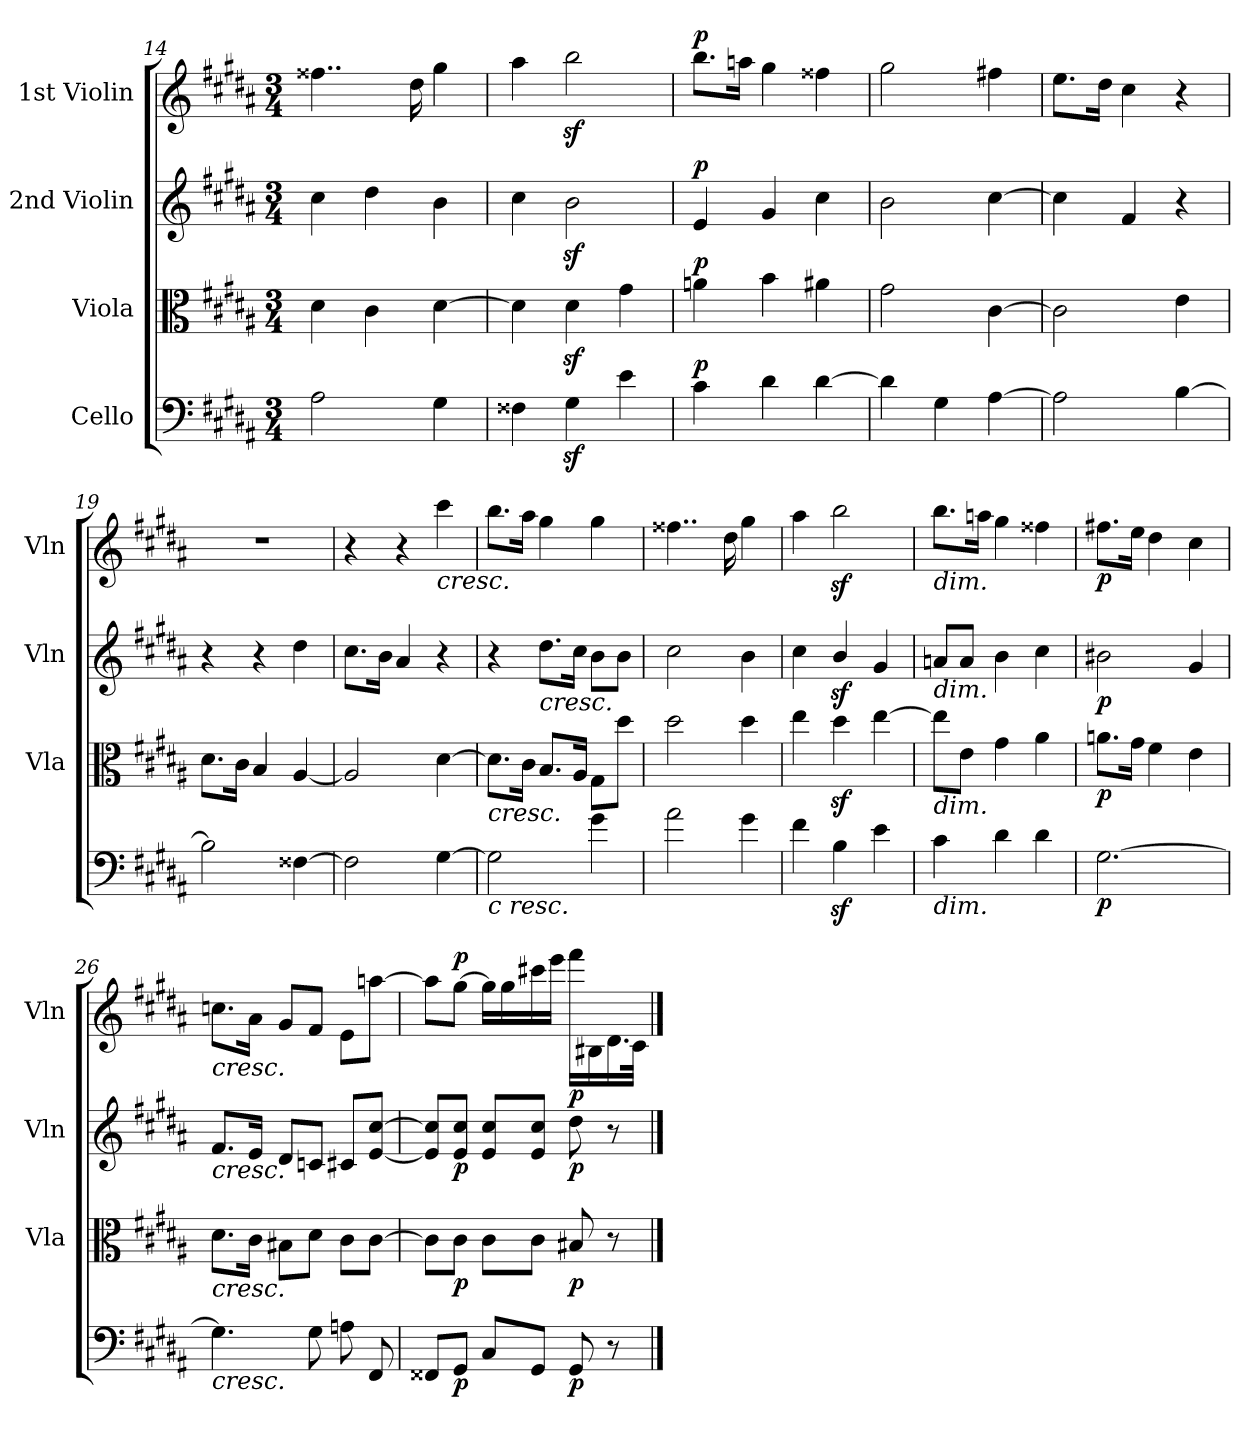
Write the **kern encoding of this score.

**kern	**dynam	**kern	**dynam	**kern	**dynam	**kern	**dynam
*part4	*part4	*part3	*part3	*part2	*part2	*part1	*part1
*staff4	*staff4	*staff3	*staff3	*staff2	*staff2	*staff1	*staff1
*I"Cello	*	*I"Viola	*	*I"2nd Violin	*	*I"1st Violin	*
*	*	*I'Vla	*	*I'Vln	*	*I'Vln	*
*clefF4	*	*clefC3	*	*clefG2	*	*clefG2	*
*k[f#c#g#d#a#]	*	*k[f#c#g#d#a#]	*	*k[f#c#g#d#a#]	*	*k[f#c#g#d#a#]	*
*g#:	*	*g#:	*	*g#:	*	*g#:	*
*M3/4	*	*M3/4	*	*M3/4	*	*M3/4	*
=14	=14	=14	=14	=14	=14	=14	=14
2A#\	.	4d#\	.	4cc#\	.	4..ff##X\	.
.	.	4c#\	.	4dd#\	.	.	.
.	.	.	.	.	.	16dd#\	.
4G#\	.	[4d#\	.	4b\	.	4gg#\	.
=15	=15	=15	=15	=15	=15	=15	=15
4F##X\	.	4d#\]	.	4cc#\	.	4aa#\	.
4G#z<\	.	4d#z<\	.	2bz<\	.	2bbz<\	.
4e\	.	4g#\	.	.	.	.	.
=16	=16	=16	=16	=16	=16	=16	=16
!	!LO:DY:a	!	!LO:DY:a	!	!LO:DY:a	!	!LO:DY:a
4c#\	p	4an\	p	4e/	p	8.bb\L	p
.	.	.	.	.	.	16aan\Jk	.
4d#\	.	4b\	.	4g#/	.	4gg#\	.
[4d#\	.	4a#X\	.	4cc#\	.	4ff##X\	.
=17	=17	=17	=17	=17	=17	=17	=17
4d#\]	.	2g#\	.	2b\	.	2gg#\	.
4G#\	.	.	.	.	.	.	.
[4A#\	.	[4c#\	.	[4cc#\	.	4ff#X\	.
=18	=18	=18	=18	=18	=18	=18	=18
2A#\]	.	2c#\]	.	4cc#\]	.	8.ee\L	.
.	.	.	.	.	.	16dd#\Jk	.
.	.	.	.	4f#/	.	4cc#\	.
[4B\	.	4e\	.	4r	.	4r	.
=19	=19	=19	=19	=19	=19	=19	=19
2B\]	.	8.d#\L	.	4r	.	2.r	.
.	.	16c#\Jk	.	.	.	.	.
.	.	4B/	.	4r	.	.	.
[4F##X\	.	[4A#/	.	4dd#\	.	.	.
=20	=20	=20	=20	=20	=20	=20	=20
2F##\]	.	2A#/]	.	8.cc#\L	.	4r	.
.	.	.	.	16b\Jk	.	.	.
.	.	.	.	4a#/	.	4r	.
!	!	!	!	!	!	!LO:TX:b:i:t=cresc.	!
[4G#\	.	[4d#\	.	4r	.	4ccc#\	.
=21	=21	=21	=21	=21	=21	=21	=21
!	!	!LO:TX:b:i:t=cresc.	!	!	!	!	!
!LO:TX:b:i:t=c resc.	!	!	!	!	!	!	!
2G#\]	.	8.d#\L]	.	4r	.	8.bb\L	.
.	.	16c#\Jk	.	.	.	16aa#\Jk	.
!	!	!	!	!LO:TX:b:i:t=cresc.	!	!	!
.	.	8.B/L	.	8.dd#\L	.	4gg#\	.
.	.	16A#/Jk	.	16cc#\Jk	.	.	.
4g#\	.	8G#\L	.	8b\L	.	4gg#\	.
.	.	8dd#\J	.	8b\J	.	.	.
=22	=22	=22	=22	=22	=22	=22	=22
2a#\	.	2dd#\	.	2cc#\	.	4..ff##X\	.
.	.	.	.	.	.	16dd#\	.
4g#\	.	4dd#\	.	4b\	.	4gg#\	.
=23	=23	=23	=23	=23	=23	=23	=23
4f#\	.	4ee\	.	4cc#\	.	4aa#\	.
4Bz<\	.	4dd#z<\	.	4bz>/	.	2bbz<\	.
4e\	.	[4ee\	.	4g#/	.	.	.
=24	=24	=24	=24	=24	=24	=24	=24
!	!	!	!	!	!	!LO:TX:b:i:t=dim.	!
!	!	!	!	!LO:TX:b:i:t=dim.	!	!	!
!	!	!LO:TX:b:i:t=dim.	!	!	!	!	!
!LO:TX:b:i:t=dim.	!	!	!	!	!	!	!
4c#\	.	8ee\L]	.	8an/L	.	8.bb\L	.
.	.	8e\J	.	8a/J	.	.	.
.	.	.	.	.	.	16aan\Jk	.
4d#\	.	4g#\	.	4b\	.	4gg#\	.
4d#\	.	4a#\	.	4cc#\	.	4ff##X\	.
=25	=25	=25	=25	=25	=25	=25	=25
!	!LO:DY:b	!	!LO:DY:b	!	!LO:DY:b	!	!LO:DY:b
[2.G#\	p	8.an\L	p	2b#X\	p	8.ff#X\L	p
.	.	16g#\Jk	.	.	.	16ee\Jk	.
.	.	4f#\	.	.	.	4dd#\	.
.	.	4e\	.	4g#/	.	4cc#\	.
=26	=26	=26	=26	=26	=26	=26	=26
!	!	!	!	!	!	!LO:TX:b:i:t=cresc.	!
!	!	!	!	!LO:TX:b:i:t=cresc.	!	!	!
!	!	!LO:TX:b:i:t=cresc.	!	!	!	!	!
!LO:TX:b:i:t=cresc.	!	!	!	!	!	!	!
4.G#\]	.	8.d#\L	.	8.f#/L	.	8.ccn\L	.
.	.	16c#\Jk	.	16e/Jk	.	16a#\Jk	.
.	.	8B#X\L	.	8d#/L	.	8g#/L	.
8G#\	.	8d#\J	.	8cn/J	.	8f#/J	.
8An\	.	8c#\L	.	8c#X/L	.	8e\L	.
8FF#/	.	[8c#\J	.	[8e/ [8cc#/J	.	[8aan\J	.
=27	=27	=27	=27	=27	=27	=27	=27
8FF##X/L	.	8c#\L]	.	8e/] 8cc#/]L	.	8aa\L]	.
!	!LO:DY:b	!	!LO:DY:b	!	!LO:DY:b	!	!LO:DY:a
8GG#/J	p	8c#\J	p	8e/ 8cc#/J	p	[8gg#\J	p
8C#/L	.	8c#\L	.	8e/ 8cc#/L	.	16gg#\LL]	.
.	.	.	.	.	.	16gg#\	.
8GG#/J	.	8c#\J	.	8e/ 8cc#/J	.	16ccc#X\	.
.	.	.	.	.	.	16eee\JJ	.
!	!LO:DY:b	!	!LO:DY:b	!	!LO:DY:b	!	!LO:DY:b
8GG#/	p	8B#X/	p	8dd#\	p	16fff#\LL	p
.	.	.	.	.	.	16B#X\	.
8r	.	8r	.	8r	.	16.d#\	.
.	.	.	.	.	.	32c#\JJk	.
==	==	==	==	==	==	==	==
*-	*-	*-	*-	*-	*-	*-	*-
